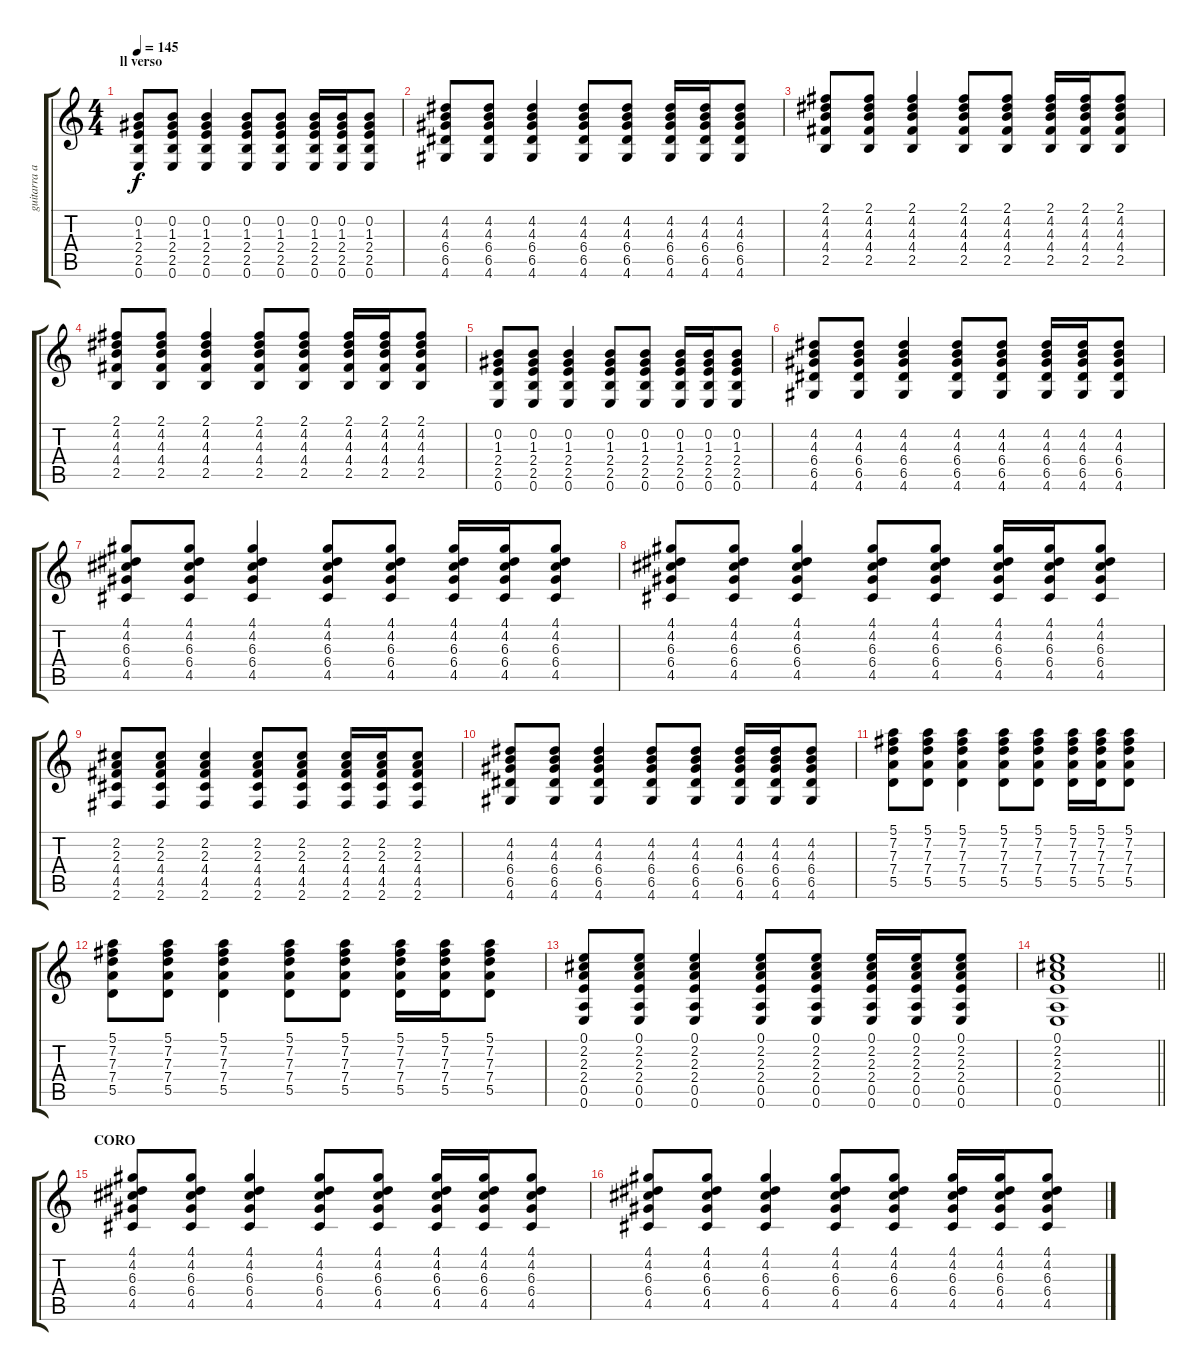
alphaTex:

\track ("guitarra acustica" "guitarra a") {instrument acousticguitarsteel}
\staff {score tabs}
\tuning (E4 B3 G3 D3 A2 E2) {hide}
\ts (4 4)
\section ("" "ll verso")
\tempo 145
\clef g2
\ks c
(0.2 1.3 2.4 2.5 0.6).8{dy f} (0.2 1.3 2.4 2.5 0.6).8 (0.2 1.3 2.4 2.5 0.6).4 (0.2 1.3 2.4 2.5 0.6).8 (0.2 1.3 2.4 2.5 0.6).8 (0.2 1.3 2.4 2.5 0.6).16 (0.2 1.3 2.4 2.5 0.6).16 (0.2 1.3 2.4 2.5 0.6).8 |
(4.2 4.3 6.4 6.5 4.6).8 (4.2 4.3 6.4 6.5 4.6).8 (4.2 4.3 6.4 6.5 4.6).4 (4.2 4.3 6.4 6.5 4.6).8 (4.2 4.3 6.4 6.5 4.6).8 (4.2 4.3 6.4 6.5 4.6).16 (4.2 4.3 6.4 6.5 4.6).16 (4.2 4.3 6.4 6.5 4.6).8 |
(2.1 4.2 4.3 4.4 2.5).8 (2.1 4.2 4.3 4.4 2.5).8 (2.1 4.2 4.3 4.4 2.5).4 (2.1 4.2 4.3 4.4 2.5).8 (2.1 4.2 4.3 4.4 2.5).8 (2.1 4.2 4.3 4.4 2.5).16 (2.1 4.2 4.3 4.4 2.5).16 (2.1 4.2 4.3 4.4 2.5).8 |
(2.1 4.2 4.3 4.4 2.5).8 (2.1 4.2 4.3 4.4 2.5).8 (2.1 4.2 4.3 4.4 2.5).4 (2.1 4.2 4.3 4.4 2.5).8 (2.1 4.2 4.3 4.4 2.5).8 (2.1 4.2 4.3 4.4 2.5).16 (2.1 4.2 4.3 4.4 2.5).16 (2.1 4.2 4.3 4.4 2.5).8 |
(0.2 1.3 2.4 2.5 0.6).8 (0.2 1.3 2.4 2.5 0.6).8 (0.2 1.3 2.4 2.5 0.6).4 (0.2 1.3 2.4 2.5 0.6).8 (0.2 1.3 2.4 2.5 0.6).8 (0.2 1.3 2.4 2.5 0.6).16 (0.2 1.3 2.4 2.5 0.6).16 (0.2 1.3 2.4 2.5 0.6).8 |
(4.2 4.3 6.4 6.5 4.6).8 (4.2 4.3 6.4 6.5 4.6).8 (4.2 4.3 6.4 6.5 4.6).4 (4.2 4.3 6.4 6.5 4.6).8 (4.2 4.3 6.4 6.5 4.6).8 (4.2 4.3 6.4 6.5 4.6).16 (4.2 4.3 6.4 6.5 4.6).16 (4.2 4.3 6.4 6.5 4.6).8 |
(4.1 4.2 6.3 6.4 4.5).8 (4.1 4.2 6.3 6.4 4.5).8 (4.1 4.2 6.3 6.4 4.5).4 (4.1 4.2 6.3 6.4 4.5).8 (4.1 4.2 6.3 6.4 4.5).8 (4.1 4.2 6.3 6.4 4.5).16 (4.1 4.2 6.3 6.4 4.5).16 (4.1 4.2 6.3 6.4 4.5).8 |
(4.1 4.2 6.3 6.4 4.5).8 (4.1 4.2 6.3 6.4 4.5).8 (4.1 4.2 6.3 6.4 4.5).4 (4.1 4.2 6.3 6.4 4.5).8 (4.1 4.2 6.3 6.4 4.5).8 (4.1 4.2 6.3 6.4 4.5).16 (4.1 4.2 6.3 6.4 4.5).16 (4.1 4.2 6.3 6.4 4.5).8 |
(2.2 2.3 4.4 4.5 2.6).8 (2.2 2.3 4.4 4.5 2.6).8 (2.2 2.3 4.4 4.5 2.6).4 (2.2 2.3 4.4 4.5 2.6).8 (2.2 2.3 4.4 4.5 2.6).8 (2.2 2.3 4.4 4.5 2.6).16 (2.2 2.3 4.4 4.5 2.6).16 (2.2 2.3 4.4 4.5 2.6).8 |
(4.2 4.3 6.4 6.5 4.6).8 (4.2 4.3 6.4 6.5 4.6).8 (4.2 4.3 6.4 6.5 4.6).4 (4.2 4.3 6.4 6.5 4.6).8 (4.2 4.3 6.4 6.5 4.6).8 (4.2 4.3 6.4 6.5 4.6).16 (4.2 4.3 6.4 6.5 4.6).16 (4.2 4.3 6.4 6.5 4.6).8 |
(5.1 7.2 7.3 7.4 5.5).8 (5.1 7.2 7.3 7.4 5.5).8 (5.1 7.2 7.3 7.4 5.5).4 (5.1 7.2 7.3 7.4 5.5).8 (5.1 7.2 7.3 7.4 5.5).8 (5.1 7.2 7.3 7.4 5.5).16 (5.1 7.2 7.3 7.4 5.5).16 (5.1 7.2 7.3 7.4 5.5).8 |
(5.1 7.2 7.3 7.4 5.5).8 (5.1 7.2 7.3 7.4 5.5).8 (5.1 7.2 7.3 7.4 5.5).4 (5.1 7.2 7.3 7.4 5.5).8 (5.1 7.2 7.3 7.4 5.5).8 (5.1 7.2 7.3 7.4 5.5).16 (5.1 7.2 7.3 7.4 5.5).16 (5.1 7.2 7.3 7.4 5.5).8 |
(0.1 2.2 2.3 2.4 0.5 0.6).8 (0.1 2.2 2.3 2.4 0.5 0.6).8 (0.1 2.2 2.3 2.4 0.5 0.6).4 (0.1 2.2 2.3 2.4 0.5 0.6).8 (0.1 2.2 2.3 2.4 0.5 0.6).8 (0.1 2.2 2.3 2.4 0.5 0.6).16 (0.1 2.2 2.3 2.4 0.5 0.6).16 (0.1 2.2 2.3 2.4 0.5 0.6).8 |
\barLineRight lightlight
(0.1 2.2 2.3 2.4 0.5 0.6).1 |
\section ("" "CORO")
(4.1 4.2 6.3 6.4 4.5).8 (4.1 4.2 6.3 6.4 4.5).8 (4.1 4.2 6.3 6.4 4.5).4 (4.1 4.2 6.3 6.4 4.5).8 (4.1 4.2 6.3 6.4 4.5).8 (4.1 4.2 6.3 6.4 4.5).16 (4.1 4.2 6.3 6.4 4.5).16 (4.1 4.2 6.3 6.4 4.5).8 |
(4.1 4.2 6.3 6.4 4.5).8 (4.1 4.2 6.3 6.4 4.5).8 (4.1 4.2 6.3 6.4 4.5).4 (4.1 4.2 6.3 6.4 4.5).8 (4.1 4.2 6.3 6.4 4.5).8 (4.1 4.2 6.3 6.4 4.5).16 (4.1 4.2 6.3 6.4 4.5).16 (4.1 4.2 6.3 6.4 4.5).8
